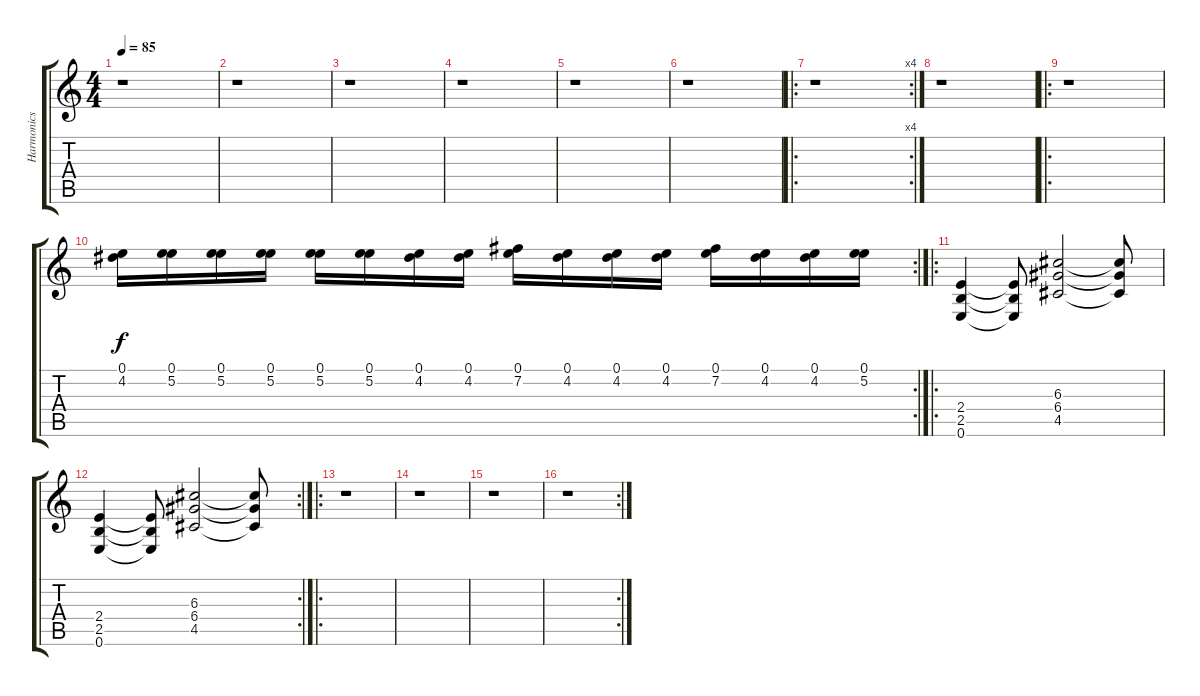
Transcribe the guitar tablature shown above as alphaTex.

\track ("Harmonics" "Harmonics") {instrument guitarharmonics}
\staff {score tabs}
\tuning (E4 B3 G3 D3 A2 E2) {hide}
\ts (4 4)
\tempo 85
\clef g2
\ks c
r.1{dy f instrument guitarharmonics} |
r.1 |
r.1 |
r.1 |
r.1 |
r.1 |
\ro
\rc 4
r.1 |
r.1 |
\ro
r.1 |
\rc 2
(0.1 4.2).16 (0.1 5.2).16 (0.1 5.2).16 (0.1 5.2).16 (0.1 5.2).16 (0.1 5.2).16 (0.1 4.2).16 (0.1 4.2).16 (0.1 7.2).16 (0.1 4.2).16 (0.1 4.2).16 (0.1 4.2).16 (0.1 7.2).16 (0.1 4.2).16 (0.1 4.2).16 (0.1 5.2).16 |
\ro
(2.4 2.5 0.6).4 (2.4{t} 2.5{t} 0.6{t}).8 (6.3 6.4 4.5).2 (6.3{t} 6.4{t} 4.5{t}).8 |
\rc 2
(2.4 2.5 0.6).4 (2.4{t} 2.5{t} 0.6{t}).8 (6.3 6.4 4.5).2 (6.3{t} 6.4{t} 4.5{t}).8 |
\ro
r.1 |
r.1 |
r.1 |
\rc 2
r.1
